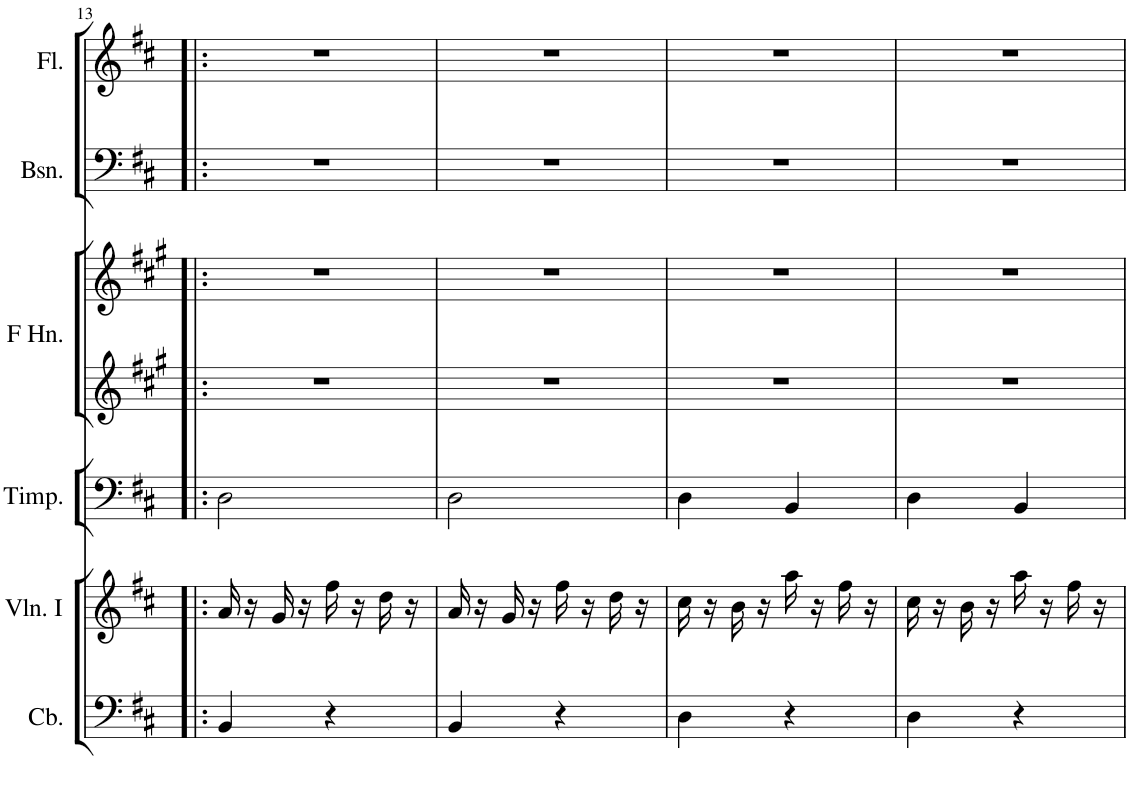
**kern	**kern	**kern	**kern	**kern	**kern	**kern
*part6	*part5	*part4	*part3	*part3	*part2	*part1
*staff7	*staff6	*staff5	*staff4	*staff3	*staff2	*staff1
*I"Contrabasses	*I"Violins I	*I"Timpani	*I"Horns in F	*	*I"Bassoons	*I"Flutes
*I'Cb.	*I'Vln. I	*I'Timp.	*	*	*I'Bsn.	*I'Fl.
!!LO:PB:g=z
*clefF4	*clefG2	*clefF4	*clefG2	*clefG2	*clefF4	*clefG2
*Trd7c12	*	*	*Trd4c7	*Trd4c7	*	*
*k[f#c#]	*k[f#c#]	*k[f#c#]	*k[f#c#g#]	*k[f#c#g#]	*k[f#c#]	*k[f#c#]
*M2/4	*M2/4	*M2/4	*M2/4	*M2/4	*M2/4	*M2/4
=13!|:	=13!|:	=13!|:	=13!|:	=13!|:	=13!|:	=13!|:
4BB/	16a/	2D\	2r	2r	2r	2r
.	16r	.	.	.	.	.
.	16g/	.	.	.	.	.
.	16r	.	.	.	.	.
4r	16ff#\	.	.	.	.	.
.	16r	.	.	.	.	.
.	16dd\	.	.	.	.	.
.	16r	.	.	.	.	.
=14	=14	=14	=14	=14	=14	=14
4BB/	16a/	2D\	2r	2r	2r	2r
.	16r	.	.	.	.	.
.	16g/	.	.	.	.	.
.	16r	.	.	.	.	.
4r	16ff#\	.	.	.	.	.
.	16r	.	.	.	.	.
.	16dd\	.	.	.	.	.
.	16r	.	.	.	.	.
=15	=15	=15	=15	=15	=15	=15
4D\	16cc#\	4D\	2r	2r	2r	2r
.	16r	.	.	.	.	.
.	16b\	.	.	.	.	.
.	16r	.	.	.	.	.
4r	16aa\	4BB/	.	.	.	.
.	16r	.	.	.	.	.
.	16ff#\	.	.	.	.	.
.	16r	.	.	.	.	.
=16	=16	=16	=16	=16	=16	=16
4D\	16cc#\	4D\	2r	2r	2r	2r
.	16r	.	.	.	.	.
.	16b\	.	.	.	.	.
.	16r	.	.	.	.	.
4r	16aa\	4BB/	.	.	.	.
.	16r	.	.	.	.	.
.	16ff#\	.	.	.	.	.
.	16r	.	.	.	.	.
=	=	=	=	=	=	=
*-	*-	*-	*-	*-	*-	*-
